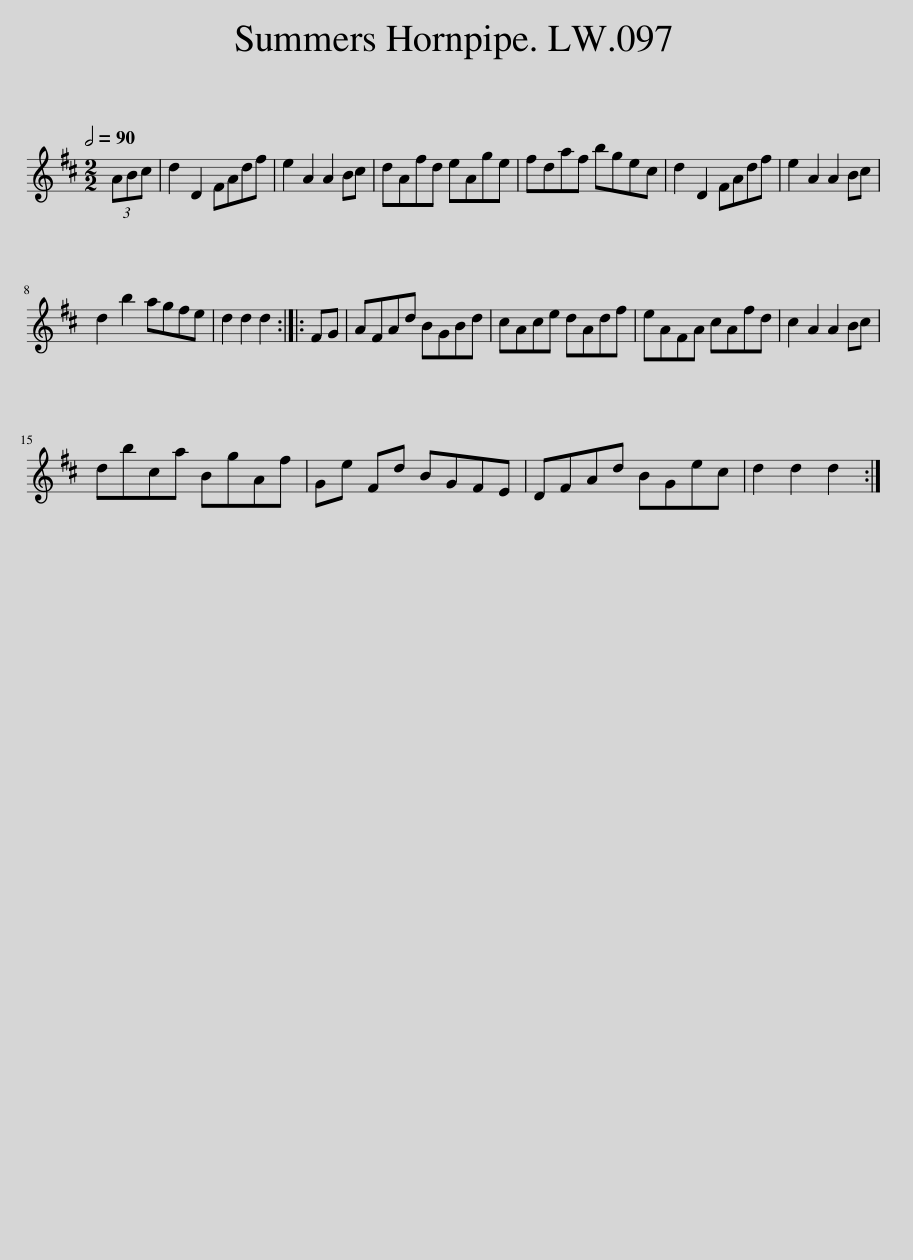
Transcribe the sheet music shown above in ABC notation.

X:1
L:1/8
Q:1/2=90
M:2/2
I:linebreak $
K:D
V:1 treble
V:1
 (3ABc | d2 D2 FAdf | e2 A2 A2 Bc | dAfd eAge | fdaf bgec | %5
 d2 D2 FAdf | e2 A2 A2 Bc |$ d2 b2 agfe | d2 d2 d2 :: FG | %10
 AFAd BGBd | cAce dAdf | eAFA cAfd | c2 A2 A2 Bc |$ dbca BgAf | %15
 Ge Fd BGFE | DFAd BGec | d2 d2 d2 :| %18
